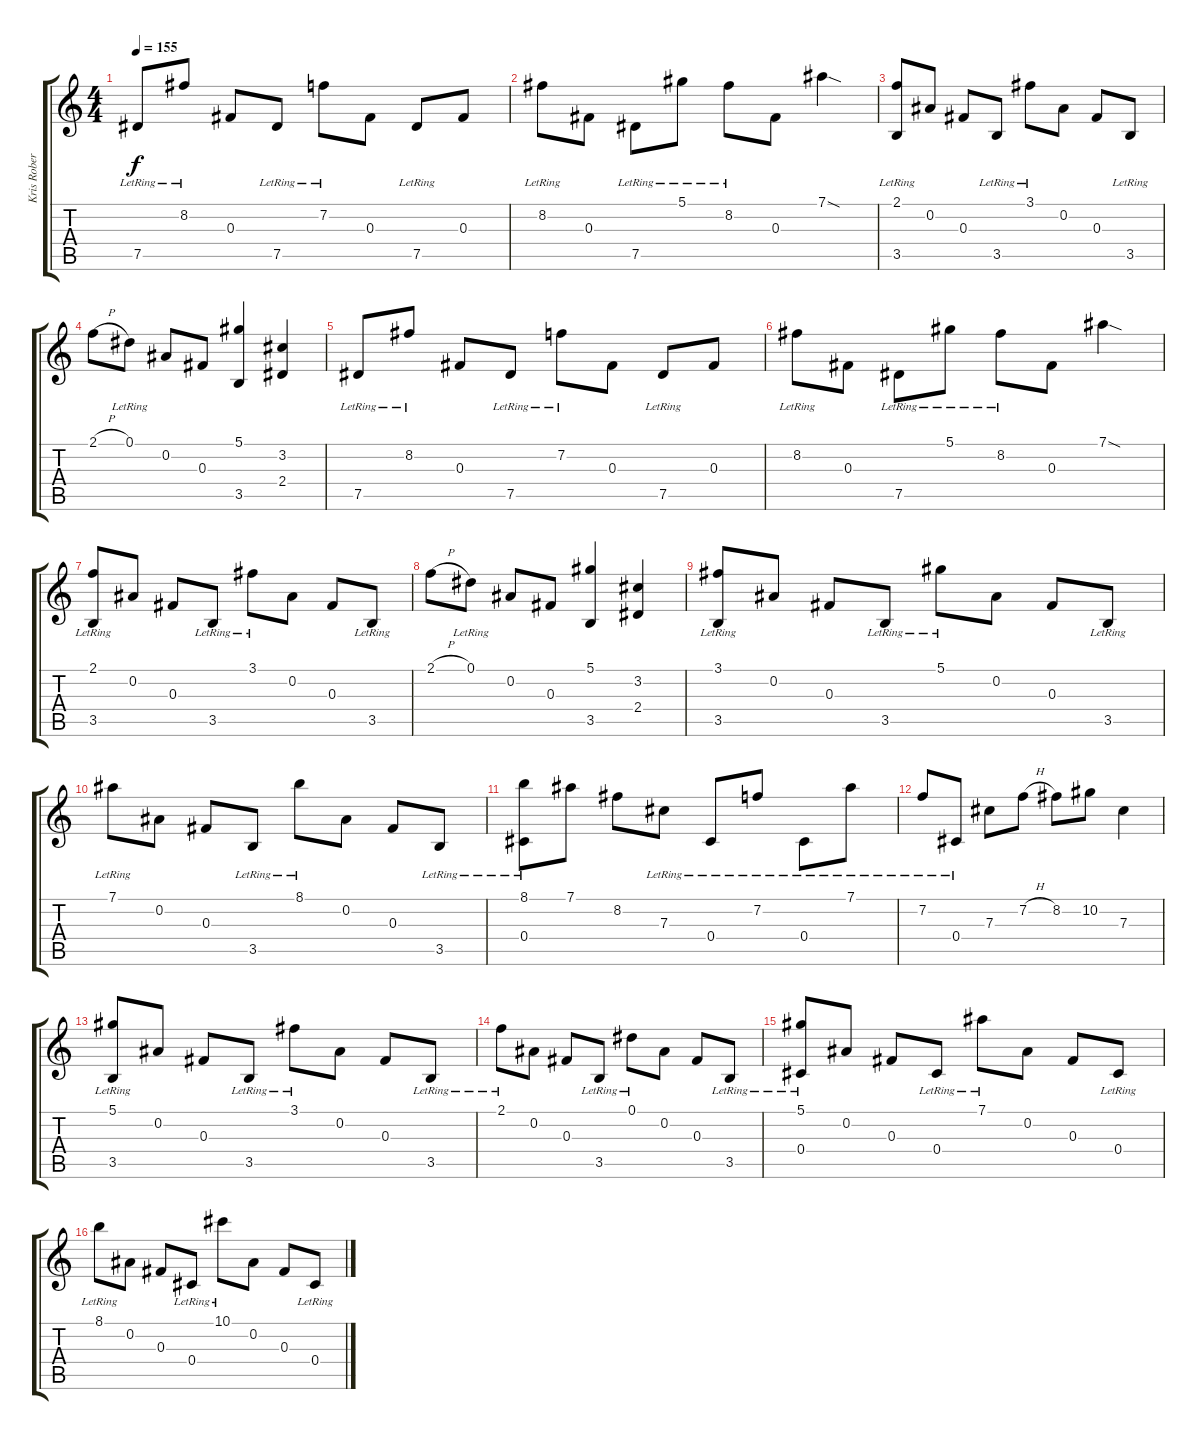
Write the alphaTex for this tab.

\track ("Kris Roberts" "Kris Rober") {instrument acousticguitarnylon}
\staff {score tabs}
\tuning (Eb4 Bb3 Gb3 Db3 Ab2 Db2) {hide}
\ts (4 4)
\tempo 155
\clef g2
\ks c
7.5{lr}.8{dy f} 8.2{lr}.8 0.3.8 7.5{lr}.8 7.2{lr}.8 0.3.8 7.5{lr}.8 0.3.8 |
8.2{lr}.8 0.3.8 7.5{lr}.8 5.1{lr}.8 8.2{lr}.8 0.3.8 7.1{sod}.4 |
(2.1{lr} 3.5{lr}).8 0.2.8 0.3.8 3.5{lr}.8 3.1{lr}.8 0.2.8 0.3.8 3.5{lr}.8 |
2.1{h}.8 0.1{lr}.8 0.2.8 0.3.8 (5.1 3.5).4 (3.2 2.4).4 |
7.5{lr}.8 8.2{lr}.8 0.3.8 7.5{lr}.8 7.2{lr}.8 0.3.8 7.5{lr}.8 0.3.8 |
8.2{lr}.8 0.3.8 7.5{lr}.8 5.1{lr}.8 8.2{lr}.8 0.3.8 7.1{sod}.4 |
(2.1{lr} 3.5{lr}).8 0.2.8 0.3.8 3.5{lr}.8 3.1{lr}.8 0.2.8 0.3.8 3.5{lr}.8 |
2.1{h}.8 0.1{lr}.8 0.2.8 0.3.8 (5.1 3.5).4 (3.2 2.4).4 |
(3.1{lr} 3.5{lr}).8 0.2.8 0.3.8 3.5{lr}.8 5.1{lr}.8 0.2.8 0.3.8 3.5{lr}.8 |
7.1{lr}.8 0.2.8 0.3.8 3.5{lr}.8 8.1{lr}.8 0.2.8 0.3.8 3.5{lr}.8 |
(8.1 0.4{lr}).8 7.1.8 8.2.8 7.3{lr}.8 0.4{lr}.8 7.2{lr}.8 0.4{lr}.8 7.1{lr}.8 |
7.2{lr}.8 0.4{lr}.8 7.3.8 7.2{h}.8 8.2.8 10.2.8 7.3.4 |
(5.1{lr} 3.5{lr}).8 0.2.8 0.3.8 3.5{lr}.8 3.1{lr}.8 0.2.8 0.3.8 3.5{lr}.8 |
2.1{lr}.8 0.2.8 0.3.8 3.5{lr}.8 0.1{lr}.8 0.2.8 0.3.8 3.5{lr}.8 |
(5.1{lr} 0.4{lr}).8 0.2.8 0.3.8 0.4{lr}.8 7.1{lr}.8 0.2.8 0.3.8 0.4{lr}.8 |
8.1{lr}.8 0.2.8 0.3.8 0.4{lr}.8 10.1{lr}.8 0.2.8 0.3.8 0.4{lr}.8
